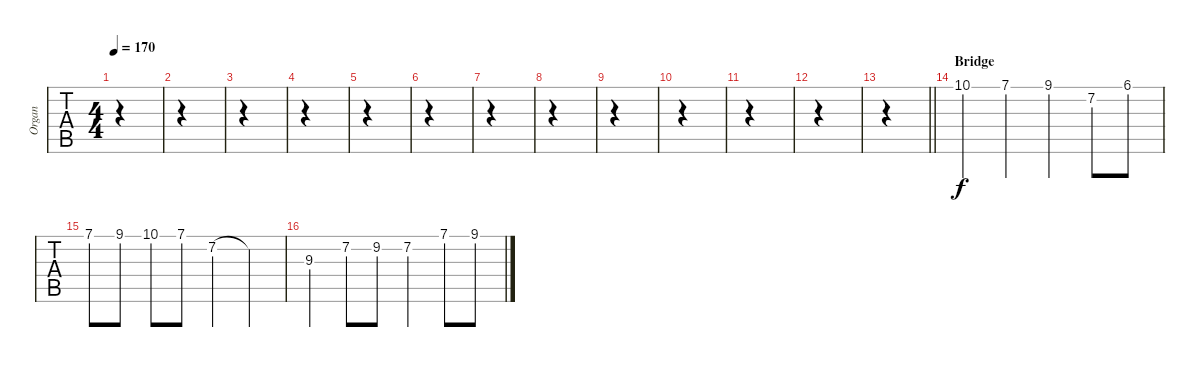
\track ("Organ" "Organ") {instrument harmonica}
\staff {tabs}
\tuning (E4 B3 G3 D3 A2 E2) {hide}
\ts (4 4)
\tempo 170
\clef g2
\ks c
|
|
|
|
|
|
|
|
|
|
|
|
\barLineRight lightlight
|
\section ("" "Bridge")
10.1.4 7.1.4 9.1.4 7.2.8 6.1.8 |
7.1.8 9.1.8 10.1.8 7.1.8 7.2.4 7.2{t}.4 |
9.3.4 7.2.8 9.2.8 7.2.4 7.1.8 9.1.8
